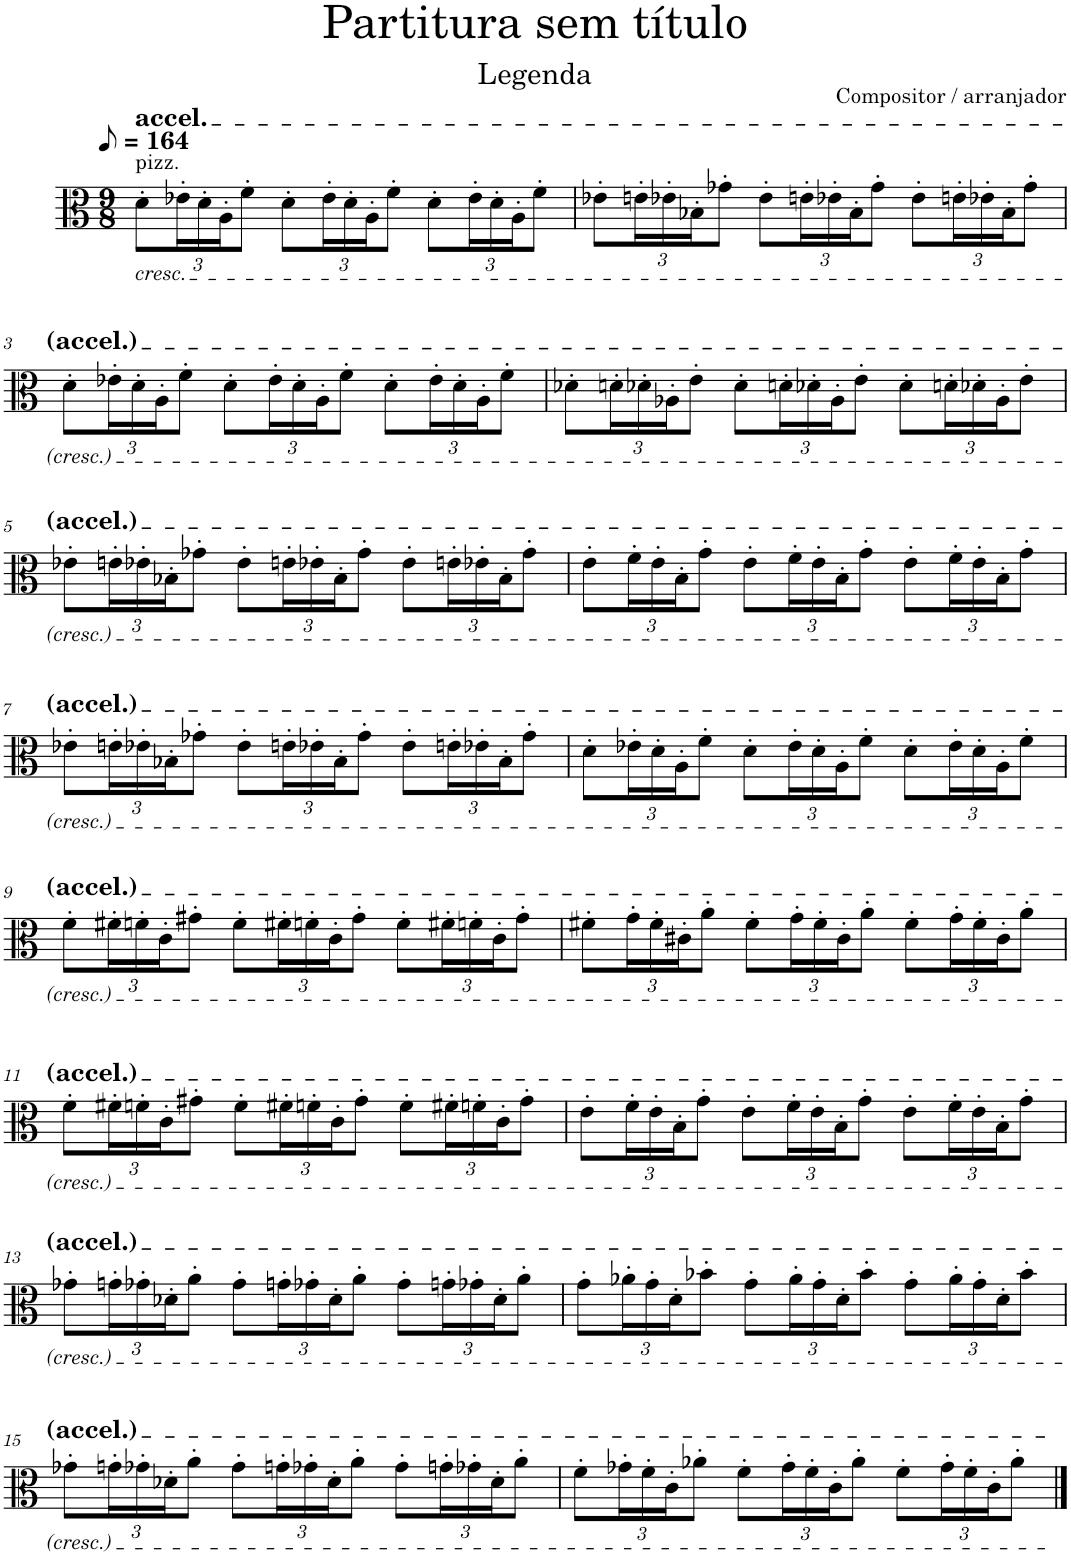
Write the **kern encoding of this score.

**kern
*part1
*staff1
*I"Viola
*I'Vla.
*clefC3
*k[]
*M9/8
*MM82
=1
!LO:TX:a:t=pizz.
!LO:TX:b:i:t=cresc.
!LO:TX:a:t=accel.
8d'\L
*Xbrackettup
24e-X'\L
24d'\
24A'\J
8f'\J
8d'\L
24e-'\L
24d'\
24A'\J
8f'\J
8d'\L
24e-'\L
24d'\
24A'\J
8f'\J
=2
8e-X'\L
24en'\L
24e-X'\
24B-X'\J
8g-X'\J
8e-'\L
24en'\L
24e-X'\
24B-'\J
8g-'\J
8e-'\L
24en'\L
24e-X'\
24B-'\J
8g-'\J
!!LO:LB:g=z
=3
8d'\L
24e-X'\L
24d'\
24A'\J
8f'\J
8d'\L
24e-'\L
24d'\
24A'\J
8f'\J
8d'\L
24e-'\L
24d'\
24A'\J
8f'\J
=4
8d-X'\L
24dn'\L
24d-X'\
24A-X'\J
8e'\J
8d-'\L
24dn'\L
24d-X'\
24A-'\J
8e'\J
8d-'\L
24dn'\L
24d-X'\
24A-'\J
8e'\J
!!LO:LB:g=z
=5
8e-X'\L
24en'\L
24e-X'\
24B-X'\J
8g-X'\J
8e-'\L
24en'\L
24e-X'\
24B-'\J
8g-'\J
8e-'\L
24en'\L
24e-X'\
24B-'\J
8g-'\J
=6
8e'\L
24f'\L
24e'\
24B'\J
8g'\J
8e'\L
24f'\L
24e'\
24B'\J
8g'\J
8e'\L
24f'\L
24e'\
24B'\J
8g'\J
!!LO:LB:g=z
=7
8e-X'\L
24en'\L
24e-X'\
24B-X'\J
8g-X'\J
8e-'\L
24en'\L
24e-X'\
24B-'\J
8g-'\J
8e-'\L
24en'\L
24e-X'\
24B-'\J
8g-'\J
=8
8d'\L
24e-X'\L
24d'\
24A'\J
8f'\J
8d'\L
24e-'\L
24d'\
24A'\J
8f'\J
8d'\L
24e-'\L
24d'\
24A'\J
8f'\J
!!LO:LB:g=z
=9
8f'\L
24f#X'\L
24fn'\
24c'\J
8g#X'\J
8f'\L
24f#X'\L
24fn'\
24c'\J
8g#'\J
8f'\L
24f#X'\L
24fn'\
24c'\J
8g#'\J
=10
8f#X'\L
24g'\L
24f#'\
24c#X'\J
8a'\J
8f#'\L
24g'\L
24f#'\
24c#'\J
8a'\J
8f#'\L
24g'\L
24f#'\
24c#'\J
8a'\J
!!LO:LB:g=z
=11
8f'\L
24f#X'\L
24fn'\
24c'\J
8g#X'\J
8f'\L
24f#X'\L
24fn'\
24c'\J
8g#'\J
8f'\L
24f#X'\L
24fn'\
24c'\J
8g#'\J
=12
8e'\L
24f'\L
24e'\
24B'\J
8g'\J
8e'\L
24f'\L
24e'\
24B'\J
8g'\J
8e'\L
24f'\L
24e'\
24B'\J
8g'\J
!!LO:LB:g=z
=13
8g-X'\L
24gn'\L
24g-X'\
24d-X'\J
8a'\J
8g-'\L
24gn'\L
24g-X'\
24d-'\J
8a'\J
8g-'\L
24gn'\L
24g-X'\
24d-'\J
8a'\J
=14
8g'\L
24a-X'\L
24g'\
24d'\J
8b-X'\J
8g'\L
24a-'\L
24g'\
24d'\J
8b-'\J
8g'\L
24a-'\L
24g'\
24d'\J
8b-'\J
!!LO:LB:g=z
=15
8g-X'\L
24gn'\L
24g-X'\
24d-X'\J
8a'\J
8g-'\L
24gn'\L
24g-X'\
24d-'\J
8a'\J
8g-'\L
24gn'\L
24g-X'\
24d-'\J
8a'\J
=16
8f'\L
24g-X'\L
24f'\
24c'\J
8a-X'\J
8f'\L
24g-'\L
24f'\
24c'\J
8a-'\J
8f'\L
24g-'\L
24f'\
24c'\J
8a-'\J
==
*-
